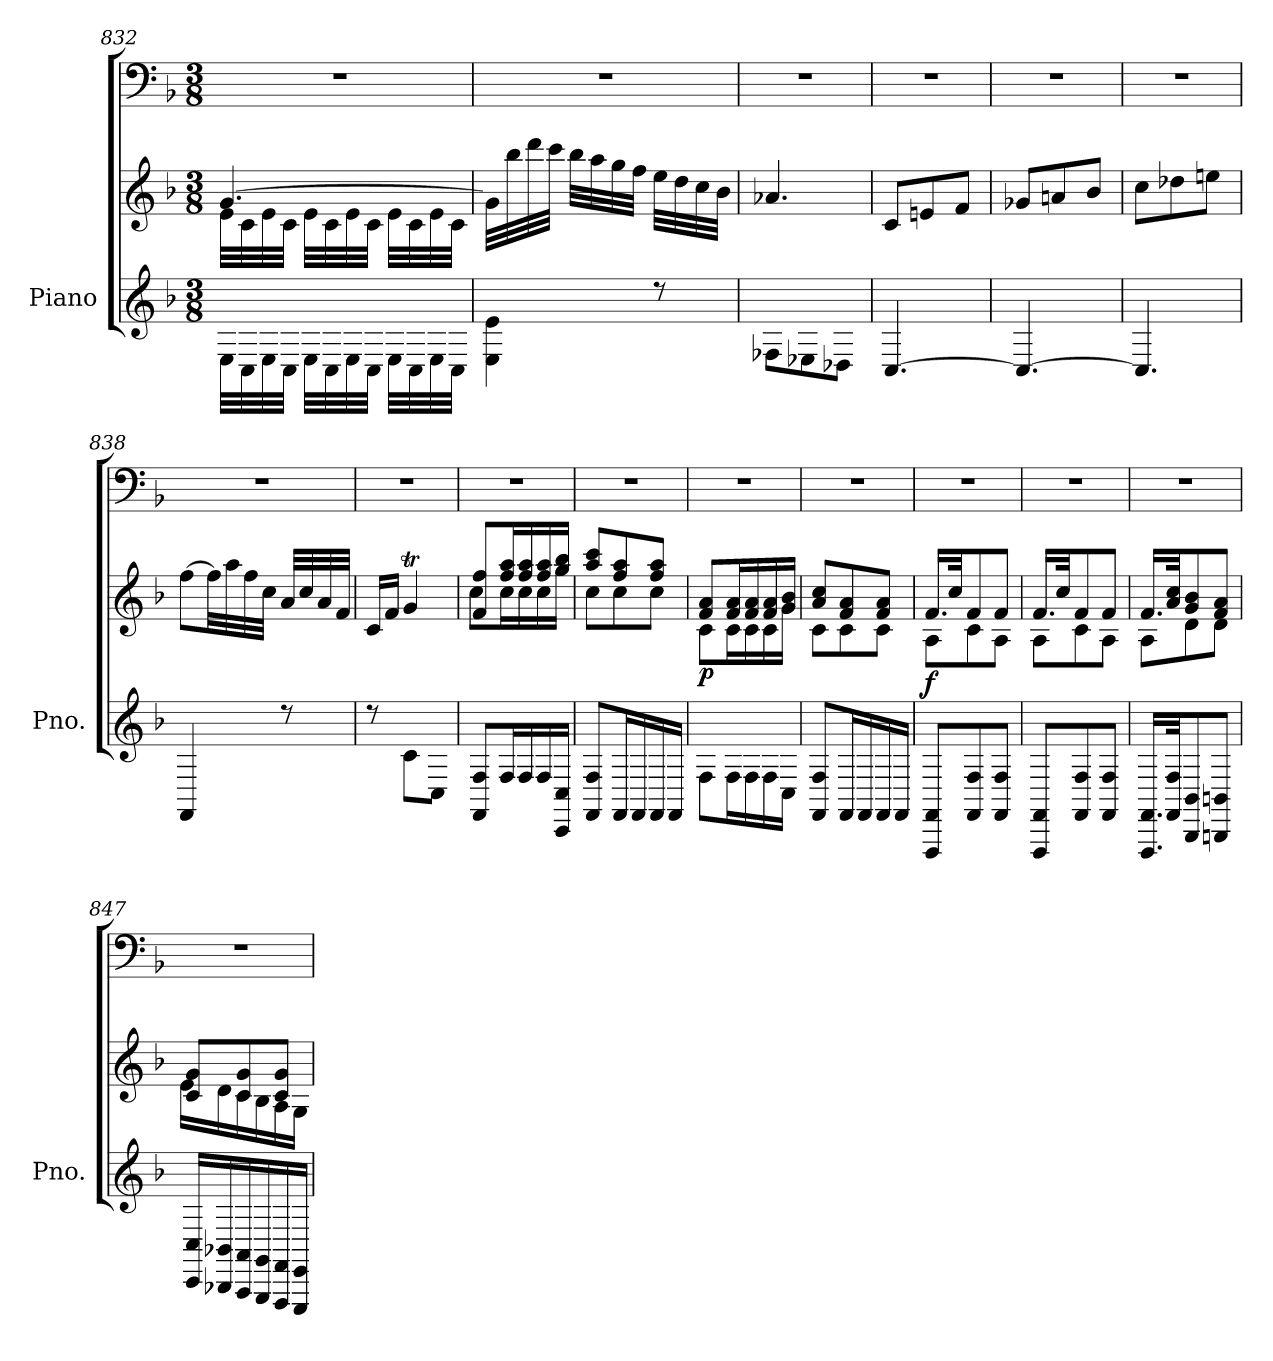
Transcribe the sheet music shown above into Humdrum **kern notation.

**kern	**kern	**kern	**dynam
*part1	*part1	*part1	*part1
*staff3	*staff2	*staff1	*staff1/2/3
*I"Piano	*	*	*
*I'Pno.	*	*	*
*clefG2	*clefG2	*clefF4	*
*k[b-]	*k[b-]	*k[b-]	*
*M3/8	*M3/8	*M3/8	*
=832	=832	=832	=832
*^	*^	*	*
32E\LLL	4.ryy	[4.g/	32e\LLL	4.r	.
32C\	.	.	32c\	.	.
32E\	.	.	32e\	.	.
32C\JJJ	.	.	32c\JJJ	.	.
32E\LLL	.	.	32e\LLL	.	.
32C\	.	.	32c\	.	.
32E\	.	.	32e\	.	.
32C\JJJ	.	.	32c\JJJ	.	.
32E\LLL	.	.	32e\LLL	.	.
32C\	.	.	32c\	.	.
32E\	.	.	32e\	.	.
32C\JJJ	.	.	32c\JJJ	.	.
*	*	*v	*v	*	*
=833	=833	=833	=833	=833
4E\ 4e\	4.ryy	32g\LLL]	4.r	.
.	.	32bb-\	.	.
.	.	32ddd\	.	.
.	.	32ccc\JJJ	.	.
.	.	32bb-\LLL	.	.
.	.	32aa\	.	.
.	.	32gg\	.	.
.	.	32ff\JJJ	.	.
8r	.	32ee\LLL	.	.
.	.	32dd\	.	.
.	.	32cc\	.	.
.	.	32b-\JJJ	.	.
=834	=834	=834	=834	=834
8F-X\L	4.ryy	4.a-X/	4.r	.
8E-X\	.	.	.	.
8D-X\J	.	.	.	.
=835	=835	=835	=835	=835
[4.C/	4.ryy	8c/L	4.r	.
.	.	8en/	.	.
.	.	8f/J	.	.
!!LO:LB:g=z
=836	=836	=836	=836	=836
4.C/_	4.ryy	8g-X/L	4.r	.
.	.	8an/	.	.
.	.	8b-/J	.	.
!!LO:LB:g=z
=837	=837	=837	=837	=837
4.C/]	4.ryy	8cc\L	4.r	.
.	.	8dd-X\	.	.
.	.	8een\J	.	.
=838	=838	=838	=838	=838
4FF/	4.ryy	[8ff\L	4.r	.
.	.	32ff\LL]	.	.
.	.	32aa\	.	.
.	.	32ff\	.	.
.	.	32cc\JJJ	.	.
8r	.	32a/LLL	.	.
.	.	32cc/	.	.
.	.	32a/	.	.
.	.	32f/JJJ	.	.
=839	=839	=839	=839	=839
8r	4.ryy	16c/LL	4.r	.
.	.	16f/JJ	.	.
8c\L	.	4gT/	.	.
8C\J	.	.	.	.
=840	=840	=840	=840	=840
*	*	*^	*	*
8FF/ 8F/L	4.ryy	8f/ 8ff/L	8cc\L	4.r	.
16F/L	.	16ff/ 16aa/L	16cc\L	.	.
16F/	.	16ff/ 16aa/	16cc\	.	.
16F/	.	16ff/ 16aa/	16cc\	.	.
16CC/ 16C/JJ	.	16gg/ 16bb-/JJ	16gg\JJ	.	.
=841	=841	=841	=841	=841	=841
8FF/ 8F/L	4.ryy	8aa/ 8ccc/L	8cc\L	4.r	.
16FF/L	.	8ff/ 8aa/	8cc\	.	.
16FF/	.	.	.	.	.
16FF/	.	8ff/ 8aa/J	8cc\J	.	.
16FF/JJ	.	.	.	.	.
=842	=842	=842	=842	=842	=842
!	!	!	!	!	!LO:DY:b=2
8F\L	4.ryy	8f/ 8a/L	8c\L	4.r	p
16F\L	.	16f/ 16a/L	16c\L	.	.
16F\	.	16f/ 16a/	16c\	.	.
16F\	.	16f/ 16a/	16c\	.	.
16C\JJ	.	16g/ 16b-/JJ	16g\JJ	.	.
=843	=843	=843	=843	=843	=843
8FF/ 8F/L	4.ryy	8a/ 8cc/L	8c\L	4.r	.
16FF/L	.	8f/ 8a/	8c\	.	.
16FF/	.	.	.	.	.
16FF/	.	8f/ 8a/J	8c\J	.	.
16FF/JJ	.	.	.	.	.
=844	=844	=844	=844	=844	=844
!	!	!	!	!	!LO:DY:b=2
8FFF/ 8FF/L	4.ryy	16.f/LL	8A\L	4.r	f
.	.	32cc/JK	.	.	.
8FF/ 8F/	.	8f/	8c\	.	.
8FF/ 8F/J	.	8f/J	8A\J	.	.
!!LO:LB:g=z
=845	=845	=845	=845	=845	=845
8FFF/ 8FF/L	4.ryy	16.f/LL	8A\L	4.r	.
.	.	32cc/JK	.	.	.
8FF/ 8F/	.	8f/	8c\	.	.
8FF/ 8F/J	.	8f/J	8A\J	.	.
!!LO:PB:g=z
=846	=846	=846	=846	=846	=846
16.FFF/ 16.FF/LL	4.ryy	16.f/LL	8A\L	4.r	.
32FF/ 32F/JK	.	32a/ 32cc/JK	.	.	.
8BBB-/ 8BB-/	.	8g/ 8b-/	8d\	.	.
8BBBn/ 8BBn/J	.	8f/ 8a/J	8d\J	.	.
=847	=847	=847	=847	=847	=847
16CC/ 16C/LL	4.ryy	8c/ 8g/L	16e\LL	4.r	.
16BBB-X/ 16BB-X/	.	.	16d\	.	.
16AAA/ 16AA/	.	8c/ 8g/	16c\	.	.
16GGG/ 16GG/	.	.	16B-\	.	.
16FFF/ 16FF/	.	8c/ 8g/J	16A\	.	.
16EEE/ 16EE/JJ	.	.	16G\JJ	.	.
*v	*v	*	*	*	*
*	*v	*v	*	*
=	=	=	=
*-	*-	*-	*-
